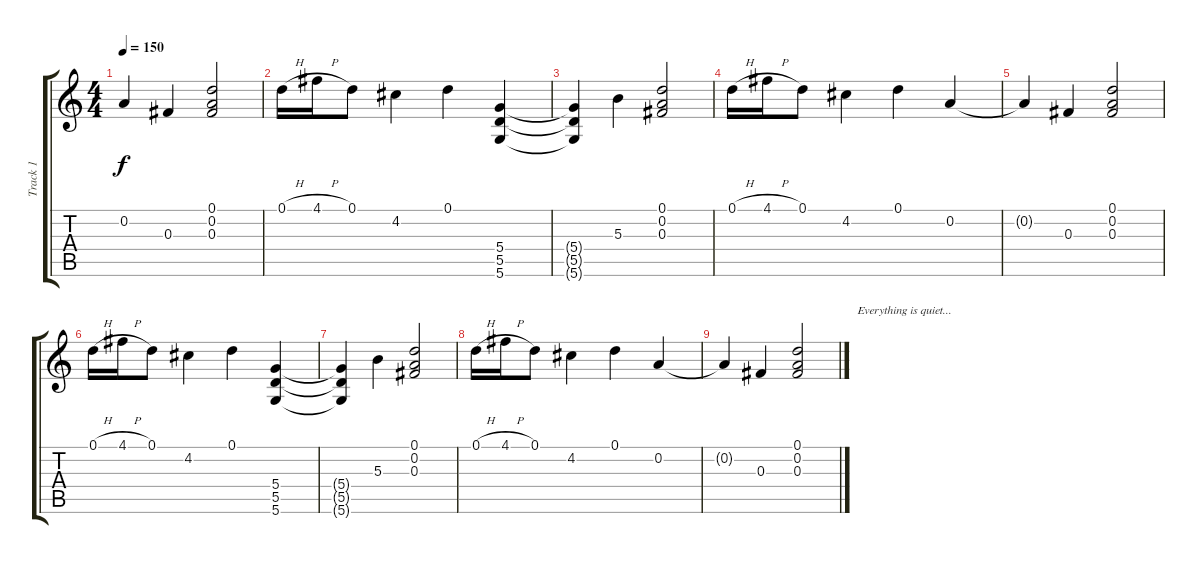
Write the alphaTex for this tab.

\track ("Track 1" "Track 1") {instrument acousticguitarsteel}
\staff {score tabs}
\tuning (D4 A3 Gb3 D3 A2 D2) {hide}
\ts (4 4)
\tempo 150
\clef g2
\ks c
0.2{t}.4{dy f} 0.3.4 (0.1 0.2 0.3).2 |
0.1{h}.16 4.1{h}.16 0.1.8 4.2.4 0.1.4 (5.4 5.5 5.6).4 |
(5.4{t} 5.5{t} 5.6{t}).4 5.3.4 (0.1 0.2 0.3).2 |
0.1{h}.16 4.1{h}.16 0.1.8 4.2.4 0.1.4 0.2.4 |
0.2{t}.4 0.3.4 (0.1 0.2 0.3).2 |
0.1{h}.16 4.1{h}.16 0.1.8 4.2.4 0.1.4 (5.4 5.5 5.6).4 |
(5.4{t} 5.5{t} 5.6{t}).4 5.3.4 (0.1 0.2 0.3).2 |
0.1{h}.16 4.1{h}.16 0.1.8 4.2.4 0.1.4 0.2.4 |
0.2{t}.4 0.3.4 (0.1 0.2 0.3).2{txt "                    Everything is quiet..."}
